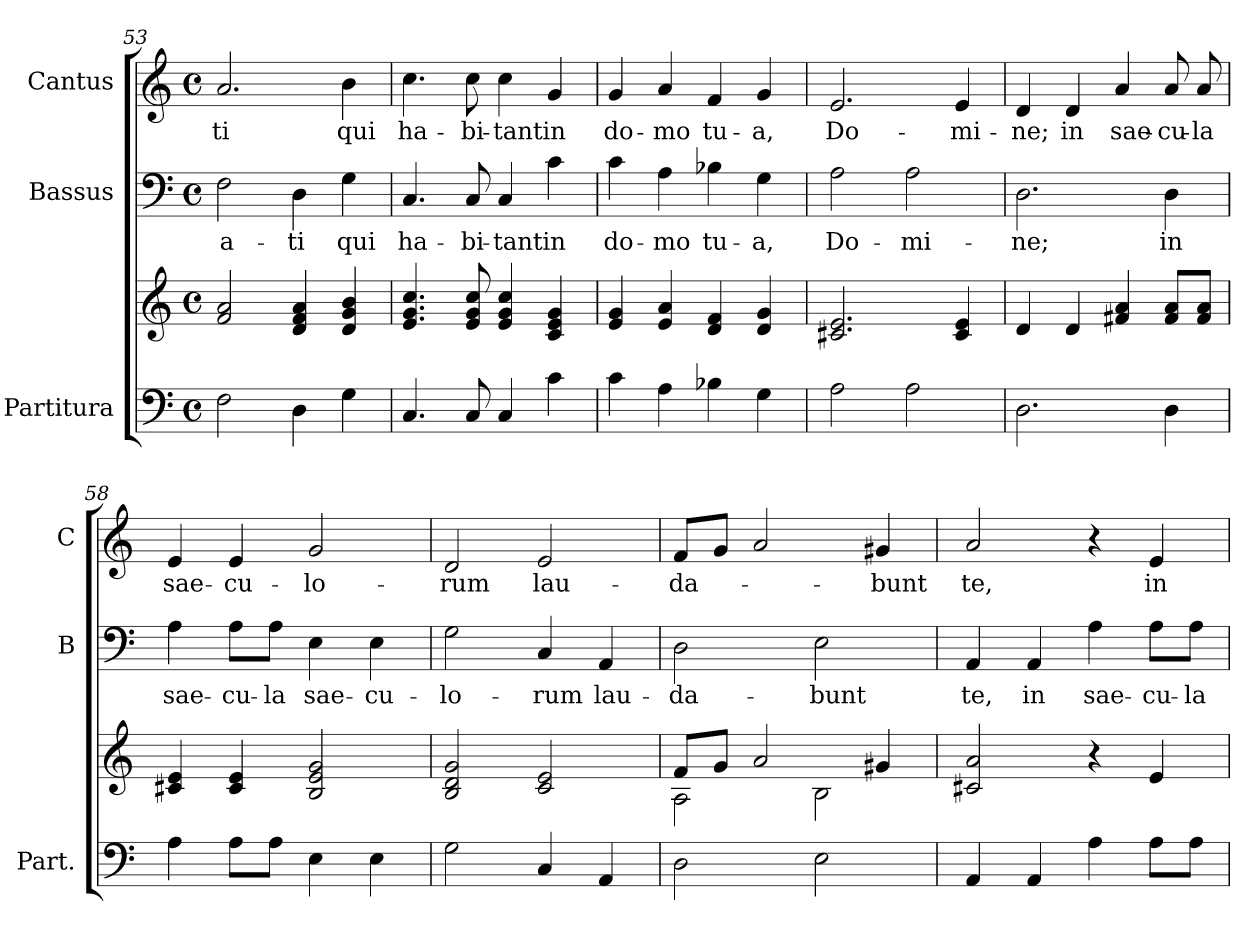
**kern	**kern	**kern	**text	**kern	**text
*part3	*part3	*part2	*part2	*part1	*part1
*staff4	*staff3	*staff2	*staff2	*staff1	*staff1
*I"Partitura	*	*I"Bassus	*	*I"Cantus	*
*I'Part.	*	*I'B	*	*I'C	*
*clefF4	*clefG2	*clefF4	*	*clefG2	*
*k[]	*k[]	*k[]	*	*k[]	*
*C:	*C:	*C:	*	*C:	*
*M4/4	*M4/4	*M4/4	*	*M4/4	*
*met(c)	*met(c)	*met(c)	*	*met(c)	*
=53	=53	=53	=53	=53	=53
!	!	!	!LO:LY:b	!	!
!	!	!	!	!	!LO:LY:b
2F\	2f!/ 2a!/	2F\	-a-	2.a/	-ti
!	!	!	!LO:LY:b	!	!
4D\	4d!/ 4f!/ 4a!/	4D\	-ti	.	.
!	!	!	!LO:LY:b	!	!
!	!	!	!	!	!LO:LY:b
4G\	4d!/ 4g!/ 4b!/	4G\	qui	4b\	qui
=54	=54	=54	=54	=54	=54
!	!	!	!LO:LY:b	!	!
!	!	!	!	!	!LO:LY:b
4.C/	4.e!/ 4.g!/ 4.cc!/	4.C/	ha-	4.cc\	ha-
!	!	!	!LO:LY:b	!	!
!	!	!	!	!	!LO:LY:b
8C/	8e!/ 8g!/ 8cc!/	8C/	-bi-	8cc\	-bi-
!	!	!	!LO:LY:b	!	!
!	!	!	!	!	!LO:LY:b
4C/	4e!/ 4g!/ 4cc!/	4C/	-tant	4cc\	-tant
!	!	!	!LO:LY:b	!	!
!	!	!	!	!	!LO:LY:b
4c\	4c!/ 4e!/ 4g!/	4c\	in	4g/	in
=55	=55	=55	=55	=55	=55
!	!	!	!LO:LY:b	!	!
!	!	!	!	!	!LO:LY:b
4c\	4e!/ 4g!/	4c\	do-	4g/	do-
!	!	!	!LO:LY:b	!	!
!	!	!	!	!	!LO:LY:b
4A\	4e!/ 4a!/	4A\	-mo	4a/	-mo
!	!	!	!LO:LY:b	!	!
!	!	!	!	!	!LO:LY:b
4B-X\	4d!/ 4f!/	4B-X\	tu-	4f/	tu-
!	!	!	!LO:LY:b	!	!
!	!	!	!	!	!LO:LY:b
4G\	4d!/ 4g!/	4G\	-a,	4g/	-a,
=56	=56	=56	=56	=56	=56
!	!	!	!LO:LY:b	!	!
!	!	!	!	!	!LO:LY:b
2A\	2.c#X!/ 2.e!/	2A\	Do-	2.e/	Do-
!	!	!	!LO:LY:b	!	!
2A\	.	2A\	-mi-	.	.
!	!	!	!	!	!LO:LY:b
.	4c#!/ 4e!/	.	.	4e/	-mi-
=57	=57	=57	=57	=57	=57
!	!	!	!LO:LY:b	!	!
!	!	!	!	!	!LO:LY:b
2.D\	4d!/	2.D\	-ne;	4d/	-ne;
!	!	!	!	!	!LO:LY:b
.	4d!/	.	.	4d/	in
!	!	!	!	!	!LO:LY:b
.	4f#X!/ 4a!/	.	.	4a/	sae-
!	!	!	!LO:LY:b	!	!
!	!	!	!	!	!LO:LY:b
4D\	8f#!/ 8a!/L	4D\	in	8a/	-cu-
!	!	!	!	!	!LO:LY:b
.	8f#!/ 8a!/J	.	.	8a/	-la
!!LO:LB:g=z
=58	=58	=58	=58	=58	=58
!	!	!	!LO:LY:b	!	!
!	!	!	!	!	!LO:LY:b
4A\	4c#X!/ 4e!/	4A\	sae-	4e/	sae-
!	!	!	!LO:LY:b	!	!
!	!	!	!	!	!LO:LY:b
8A\L	4c#!/ 4e!/	8A\L	-cu-	4e/	-cu-
!	!	!	!LO:LY:b	!	!
8A\J	.	8A\J	-la	.	.
!	!	!	!LO:LY:b	!	!
!	!	!	!	!	!LO:LY:b
4E\	2B!/ 2e!/ 2g!/	4E\	sae-	2g/	-lo-
!	!	!	!LO:LY:b	!	!
4E\	.	4E\	-cu-	.	.
=59	=59	=59	=59	=59	=59
!	!	!	!LO:LY:b	!	!
!	!	!	!	!	!LO:LY:b
2G\	2B!/ 2d!/ 2g!/	2G\	-lo-	2d/	-rum
!	!	!	!LO:LY:b	!	!
!	!	!	!	!	!LO:LY:b
4C/	2c!/ 2e!/	4C/	-rum	2e/	lau-
!	!	!	!LO:LY:b	!	!
4AA/	.	4AA/	lau-	.	.
=60	=60	=60	=60	=60	=60
*	*^	*	*	*	*
!	!	!	!	!LO:LY:b	!	!
!	!	!	!	!	!	!LO:LY:b
2D\	8f!/L	2A!\	2D\	-da-	8f/L	-da-
.	8g/J	.	.	.	8g/J	.
.	2a!/	.	.	.	2a/	.
!	!	!	!	!LO:LY:b	!	!
2E\	.	2B!\	2E\	-bunt	.	.
!	!	!	!	!	!	!LO:LY:b
.	4g#X!/	.	.	.	4g#X/	-bunt
*	*v	*v	*	*	*	*
=61	=61	=61	=61	=61	=61
!	!	!	!LO:LY:b	!	!
!	!	!	!	!	!LO:LY:b
4AA/	2c#X!/ 2a!/	4AA/	te,	2a/	te,
!	!	!	!LO:LY:b	!	!
4AA/	.	4AA/	in	.	.
!	!	!	!LO:LY:b	!	!
4A\	4r	4A\	sae-	4r	.
!	!	!	!LO:LY:b	!	!
!	!	!	!	!	!LO:LY:b
8A\L	4e!/	8A\L	-cu-	4e/	in
!	!	!	!LO:LY:b	!	!
8A\J	.	8A\J	-la	.	.
=	=	=	=	=	=
*-	*-	*-	*-	*-	*-
